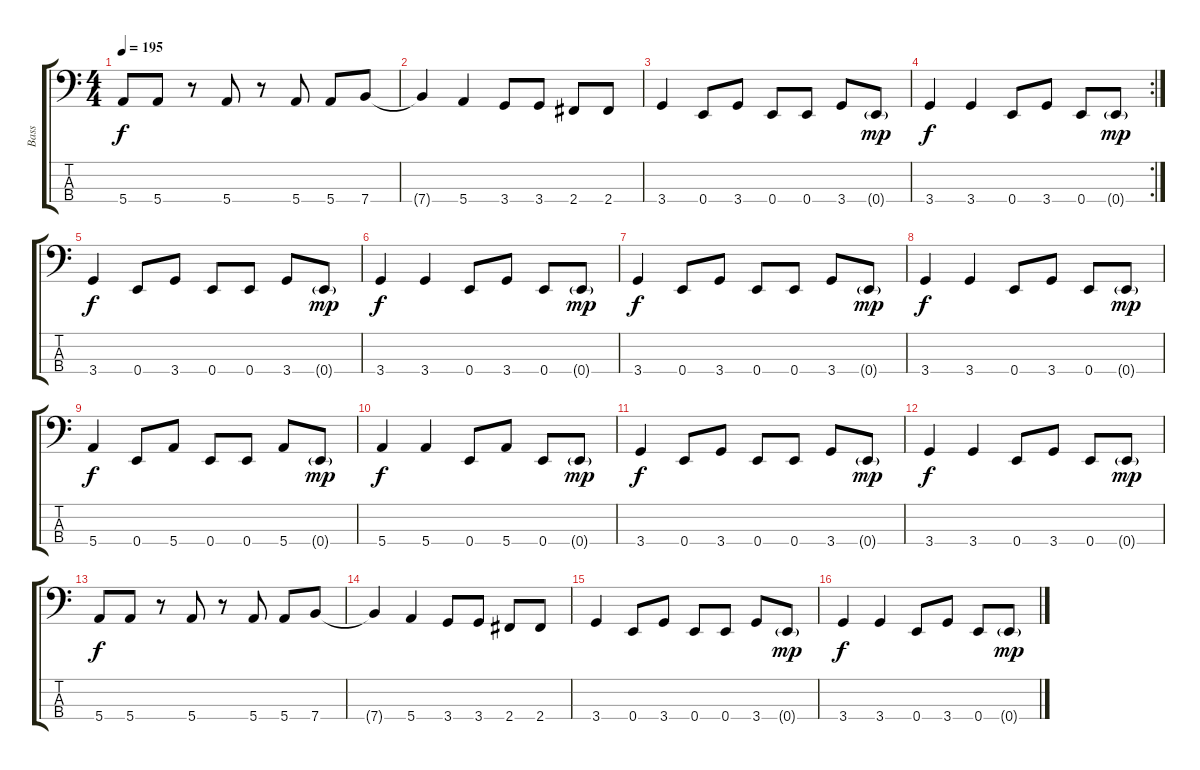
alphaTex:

\track ("Bass" "Bass") {instrument electricbassfinger}
\staff {score tabs}
\tuning (G2 D2 A1 E1) {hide}
\ts (4 4)
\tempo 195
\clef f4
\ks c
5.4.8{dy f} 5.4.8 r.8 5.4.8 r.8 5.4.8 5.4.8 7.4.8 |
7.4{t}.4 5.4.4 3.4.8 3.4.8 2.4.8 2.4.8 |
3.4.4 0.4.8 3.4.8 0.4.8 0.4.8 3.4.8 0.4{g}.8{dy mp} |
\rc 2
3.4.4{dy f} 3.4.4 0.4.8 3.4.8 0.4.8 0.4{g}.8{dy mp} |
3.4.4{dy f} 0.4.8 3.4.8 0.4.8 0.4.8 3.4.8 0.4{g}.8{dy mp} |
3.4.4{dy f} 3.4.4 0.4.8 3.4.8 0.4.8 0.4{g}.8{dy mp} |
3.4.4{dy f} 0.4.8 3.4.8 0.4.8 0.4.8 3.4.8 0.4{g}.8{dy mp} |
3.4.4{dy f} 3.4.4 0.4.8 3.4.8 0.4.8 0.4{g}.8{dy mp} |
5.4.4{dy f} 0.4.8 5.4.8 0.4.8 0.4.8 5.4.8 0.4{g}.8{dy mp} |
5.4.4{dy f} 5.4.4 0.4.8 5.4.8 0.4.8 0.4{g}.8{dy mp} |
3.4.4{dy f} 0.4.8 3.4.8 0.4.8 0.4.8 3.4.8 0.4{g}.8{dy mp} |
3.4.4{dy f} 3.4.4 0.4.8 3.4.8 0.4.8 0.4{g}.8{dy mp} |
5.4.8{dy f} 5.4.8 r.8 5.4.8 r.8 5.4.8 5.4.8 7.4.8 |
7.4{t}.4 5.4.4 3.4.8 3.4.8 2.4.8 2.4.8 |
3.4.4 0.4.8 3.4.8 0.4.8 0.4.8 3.4.8 0.4{g}.8{dy mp} |
3.4.4{dy f} 3.4.4 0.4.8 3.4.8 0.4.8 0.4{g}.8{dy mp}
